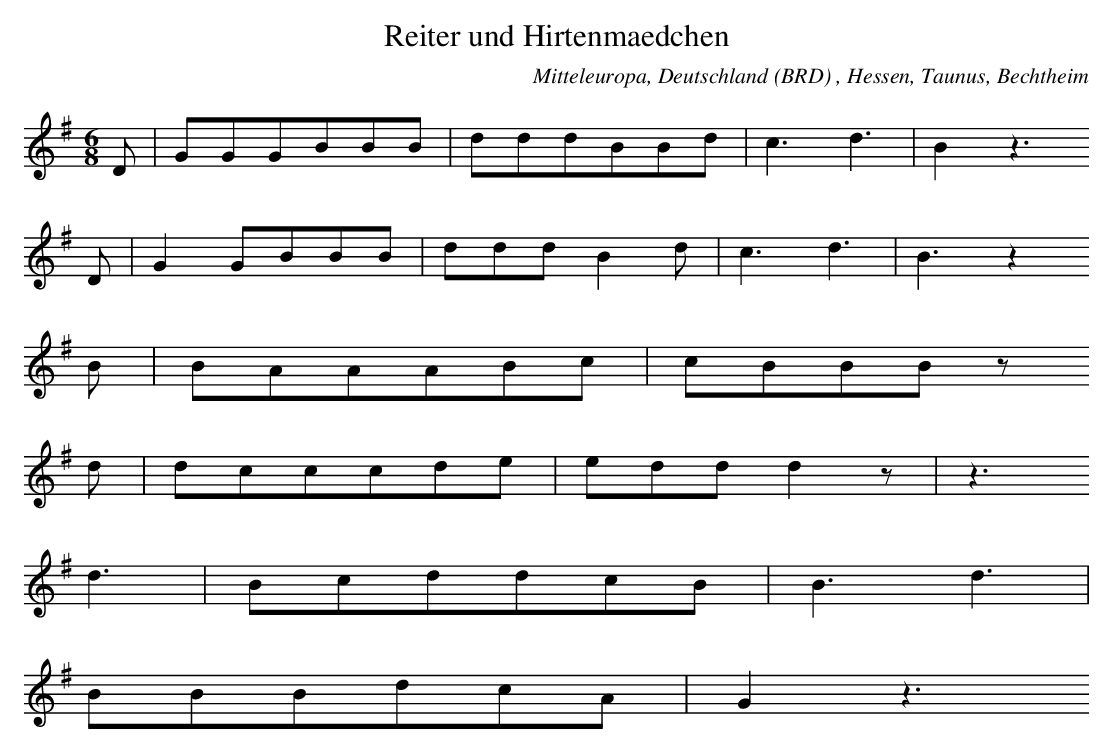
X:1
T: Reiter und Hirtenmaedchen
O: Mitteleuropa, Deutschland (BRD) , Hessen, Taunus, Bechtheim
M: 6/8
L: 1/8
K: G
D | GGGBBB | dddBBd | c3d3 | B2z3
D | G2GBBB | dddB2d | c3d3 | B3z2
B | BAAABc | cBBBz
d | dcccde | eddd2z | z3
d3 | BcddcB | B3d3 |
BBBdcA | G2z3
